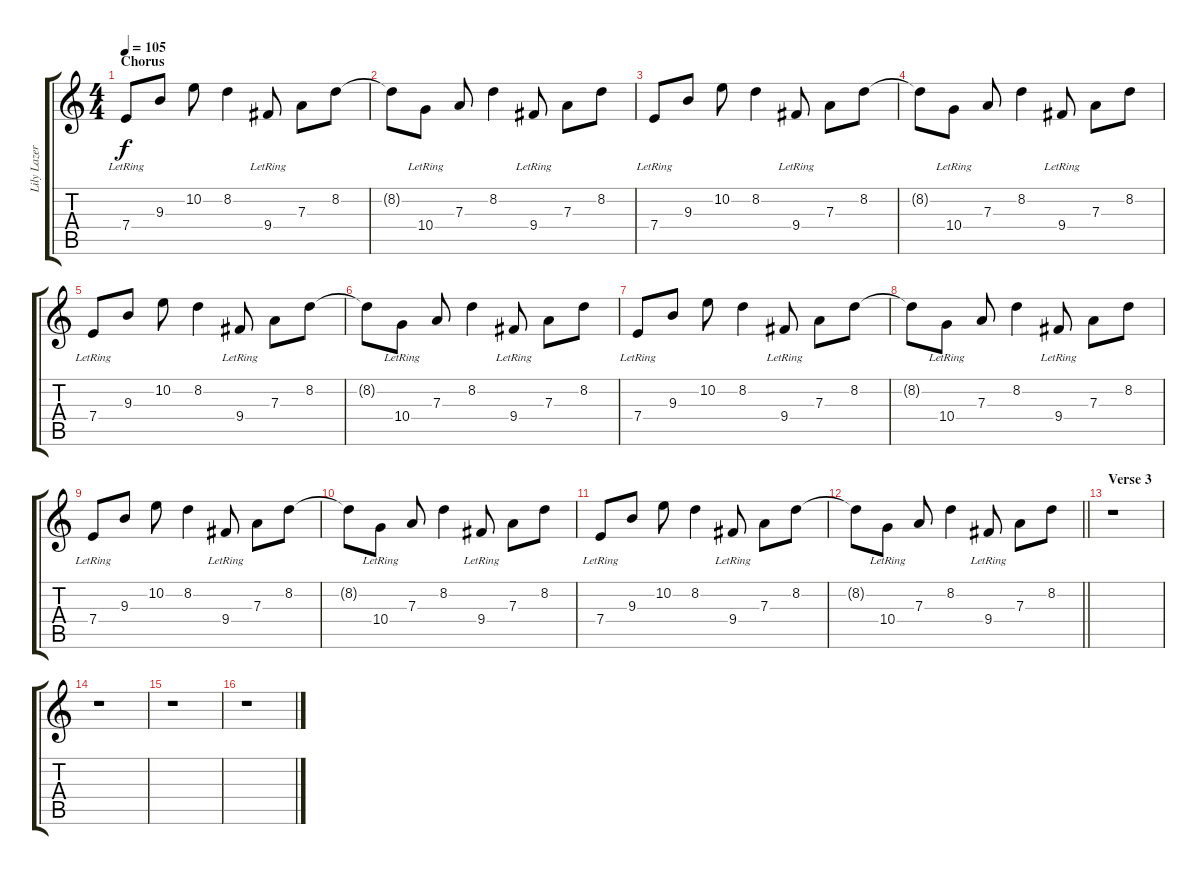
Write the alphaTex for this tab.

\track ("Lily Lazer (Guitar)" "Lily Lazer") {instrument distortionguitar}
\staff {score tabs}
\tuning (B3 Gb3 D3 A2 E2 B1) {hide}
\ts (4 4)
\section ("" "Chorus")
\tempo 105
\clef g2
\ks c
7.4{lr}.8{dy f} 9.3.8 10.2.8 8.2.4 9.4{lr}.8 7.3.8 8.2.8 |
8.2{t}.8 10.4{lr}.8 7.3.8 8.2.4 9.4{lr}.8 7.3.8 8.2.8 |
7.4{lr}.8 9.3.8 10.2.8 8.2.4 9.4{lr}.8 7.3.8 8.2.8 |
8.2{t}.8 10.4{lr}.8 7.3.8 8.2.4 9.4{lr}.8 7.3.8 8.2.8 |
7.4{lr}.8 9.3.8 10.2.8 8.2.4 9.4{lr}.8 7.3.8 8.2.8 |
8.2{t}.8 10.4{lr}.8 7.3.8 8.2.4 9.4{lr}.8 7.3.8 8.2.8 |
7.4{lr}.8 9.3.8 10.2.8 8.2.4 9.4{lr}.8 7.3.8 8.2.8 |
8.2{t}.8 10.4{lr}.8 7.3.8 8.2.4 9.4{lr}.8 7.3.8 8.2.8 |
7.4{lr}.8 9.3.8 10.2.8 8.2.4 9.4{lr}.8 7.3.8 8.2.8 |
8.2{t}.8 10.4{lr}.8 7.3.8 8.2.4 9.4{lr}.8 7.3.8 8.2.8 |
7.4{lr}.8 9.3.8 10.2.8 8.2.4 9.4{lr}.8 7.3.8 8.2.8 |
\barLineRight lightlight
8.2{t}.8 10.4{lr}.8 7.3.8 8.2.4 9.4{lr}.8 7.3.8 8.2.8 |
\section ("" "Verse 3")
r.1 |
r.1 |
r.1 |
r.1
